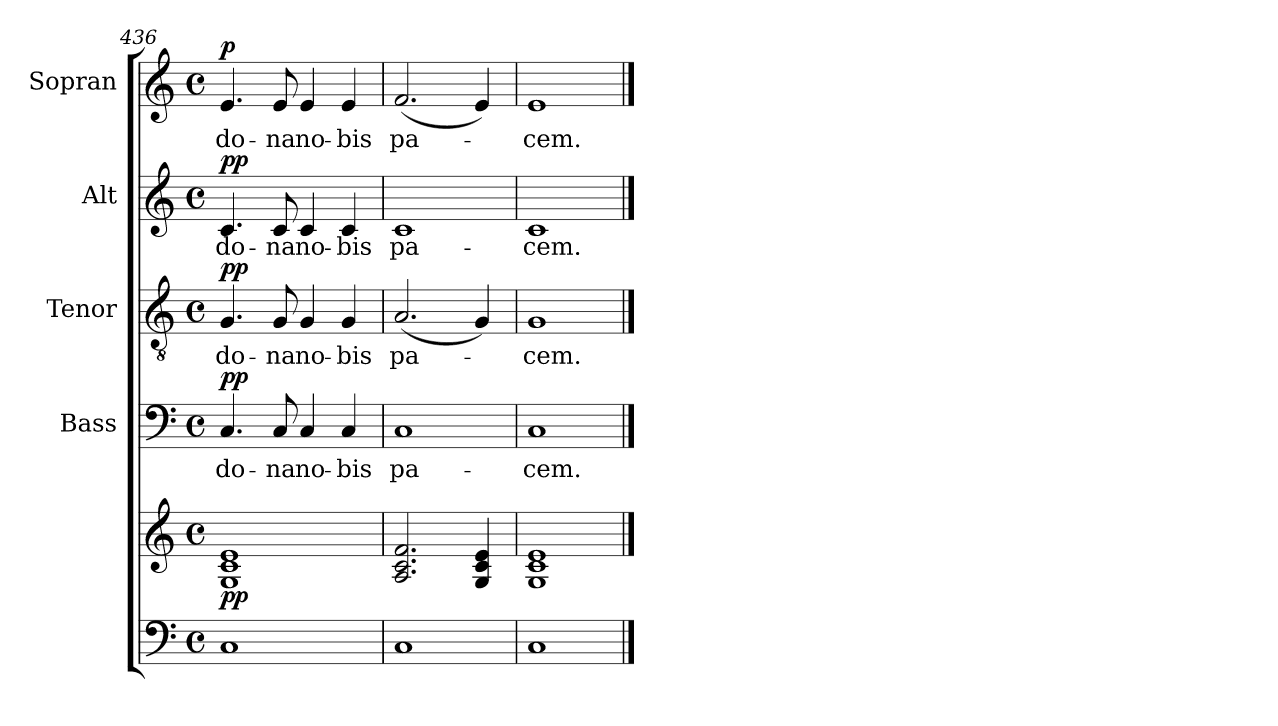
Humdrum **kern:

**kern	**kern	**dynam	**kern	**text	**dynam	**kern	**text	**dynam	**kern	**text	**dynam	**kern	**text	**dynam
*part5	*part5	*part5	*part4	*part4	*part4	*part3	*part3	*part3	*part2	*part2	*part2	*part1	*part1	*part1
*staff6	*staff5	*staff5/6	*staff4	*staff4	*staff4	*staff3	*staff3	*staff3	*staff2	*staff2	*staff2	*staff1	*staff1	*staff1
*	*	*	*I"Bass	*	*	*I"Tenor	*	*	*I"Alt	*	*	*I"Sopran	*	*
*	*	*	*I'B.	*	*	*I'T.	*	*	*I'A.	*	*	*I'S.	*	*
*clefF4	*clefG2	*	*clefF4	*	*	*clefGv2	*	*	*clefG2	*	*	*clefG2	*	*
*k[]	*k[]	*	*k[]	*	*	*k[]	*	*	*k[]	*	*	*k[]	*	*
*C:	*C:	*	*C:	*	*	*C:	*	*	*C:	*	*	*C:	*	*
*M4/4	*M4/4	*	*M4/4	*	*	*M4/4	*	*	*M4/4	*	*	*M4/4	*	*
*met(c)	*met(c)	*	*met(c)	*	*	*met(c)	*	*	*met(c)	*	*	*met(c)	*	*
=436	=436	=436	=436	=436	=436	=436	=436	=436	=436	=436	=436	=436	=436	=436
!	!	!LO:DY:b	!	!LO:LY:b	!LO:DY:a	!	!LO:LY:b	!LO:DY:a	!	!LO:LY:b	!LO:DY:a	!	!LO:LY:b	!LO:DY:a
1C	1G 1c 1e	pp	4.C/	do-	pp	4.G/	do-	pp	4.c/	do-	pp	4.e/	do-	p
!	!	!	!	!LO:LY:b	!	!	!LO:LY:b	!	!	!LO:LY:b	!	!	!LO:LY:b	!
.	.	.	8C/	-na	.	8G/	-na	.	8c/	-na	.	8e/	-na	.
!	!	!	!	!LO:LY:b	!	!	!LO:LY:b	!	!	!LO:LY:b	!	!	!LO:LY:b	!
.	.	.	4C/	no-	.	4G/	no-	.	4c/	no-	.	4e/	no-	.
!	!	!	!	!LO:LY:b	!	!	!LO:LY:b	!	!	!LO:LY:b	!	!	!LO:LY:b	!
.	.	.	4C/	-bis	.	4G/	-bis	.	4c/	-bis	.	4e/	-bis	.
=437	=437	=437	=437	=437	=437	=437	=437	=437	=437	=437	=437	=437	=437	=437
!	!	!	!	!LO:LY:b	!	!	!LO:LY:b	!	!	!LO:LY:b	!	!	!LO:LY:b	!
1C	2.A/ 2.c/ 2.f/	.	1C	pa-	.	(<2.A/	pa-	.	1c	pa-	.	(<2.f/	pa-	.
.	4G/ 4c/ 4e/	.	.	.	.	4G/)	.	.	.	.	.	4e/)	.	.
=438	=438	=438	=438	=438	=438	=438	=438	=438	=438	=438	=438	=438	=438	=438
!	!	!	!	!LO:LY:b	!	!	!LO:LY:b	!	!	!LO:LY:b	!	!	!LO:LY:b	!
1C	1G 1c 1e	.	1C	-cem.	.	1G	-cem.	.	1c	-cem.	.	1e	-cem.	.
==	==	==	==	==	==	==	==	==	==	==	==	==	==	==
*-	*-	*-	*-	*-	*-	*-	*-	*-	*-	*-	*-	*-	*-	*-
